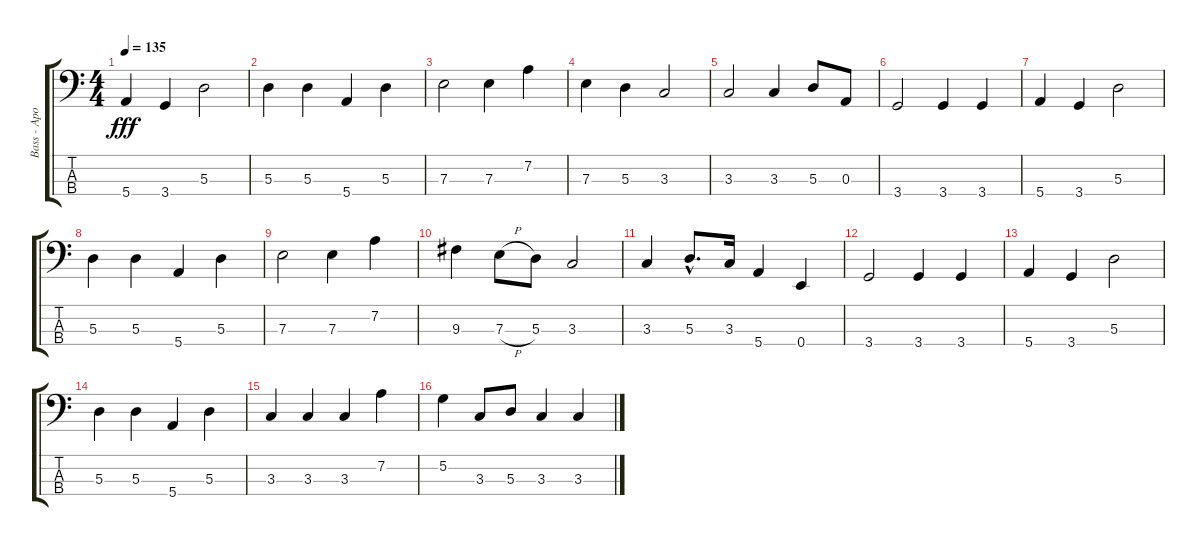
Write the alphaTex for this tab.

\track ("Bass - Apoio" "Bass - Apo") {instrument acousticguitarsteel}
\staff {score tabs}
\tuning (G2 D2 A1 E1) {hide}
\ts (4 4)
\tempo 135
\clef f4
\ks c
5.4.4{dy fff} 3.4.4 5.3.2 |
5.3.4 5.3.4 5.4.4 5.3.4 |
7.3.2 7.3.4 7.2.4 |
7.3.4 5.3.4 3.3.2 |
3.3.2 3.3.4 5.3.8 0.3.8 |
3.4.2 3.4.4 3.4.4 |
5.4.4 3.4.4 5.3.2 |
5.3.4 5.3.4 5.4.4 5.3.4 |
7.3.2 7.3.4 7.2.4 |
9.3.4 7.3{h}.8 5.3.8 3.3.2 |
3.3.4 5.3{hac}.8{d} 3.3.16 5.4.4 0.4.4 |
3.4.2 3.4.4 3.4.4 |
5.4.4 3.4.4 5.3.2 |
5.3.4 5.3.4 5.4.4 5.3.4 |
3.3.4 3.3.4 3.3.4 7.2.4 |
5.2.4 3.3.8 5.3.8 3.3.4 3.3.4
